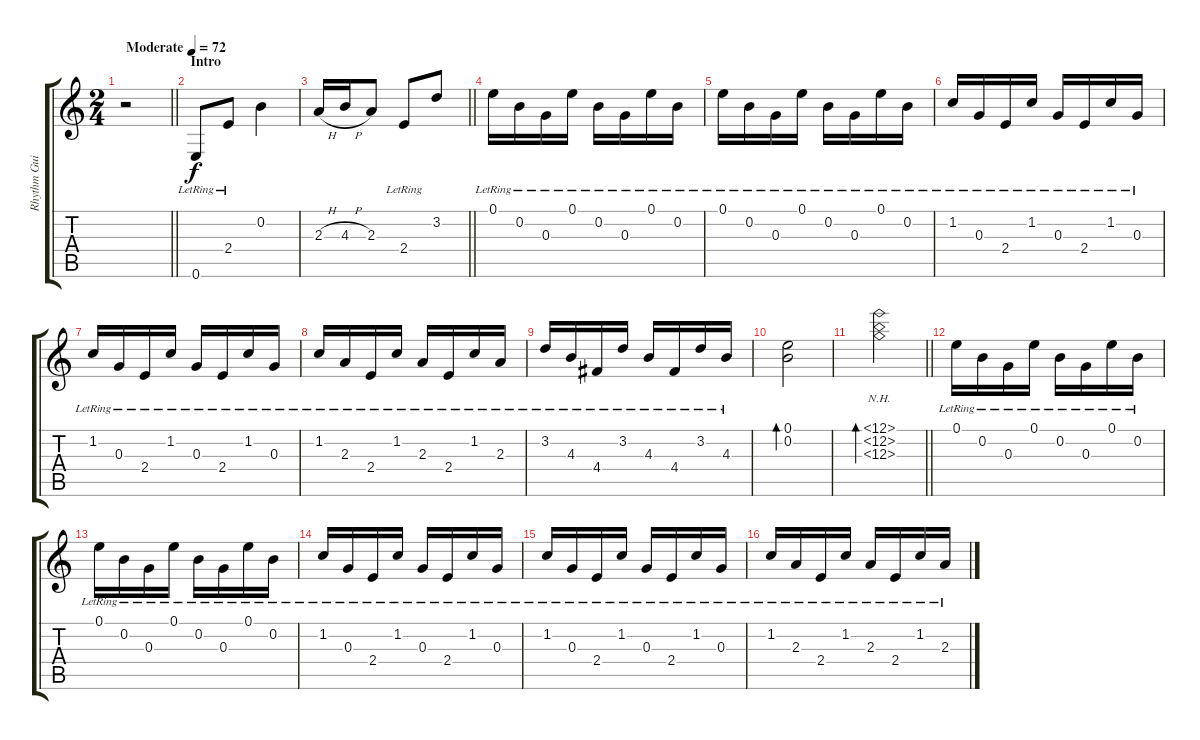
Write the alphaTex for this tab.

\track ("Rhythm Guitar" "Rhythm Gui") {instrument electricguitarclean}
\staff {score tabs}
\tuning (E4 B3 G3 D3 A2 E2) {hide}
\ts (2 4)
\tempo (72 "Moderate")
\clef g2
\barLineRight lightlight
\ks c
r.2{dy f instrument electricguitarclean} |
\section ("" "Intro")
0.6{lr}.8 2.4{lr}.8 0.2.4 |
\barLineRight lightlight
2.3{h}.16 4.3{h}.16 2.3.8 2.4{lr}.8 3.2.8 |
0.1{lr}.16 0.2{lr}.16 0.3{lr}.16 0.1{lr}.16 0.2{lr}.16 0.3{lr}.16 0.1{lr}.16 0.2{lr}.16 |
0.1{lr}.16 0.2{lr}.16 0.3{lr}.16 0.1{lr}.16 0.2{lr}.16 0.3{lr}.16 0.1{lr}.16 0.2{lr}.16 |
1.2{lr}.16 0.3{lr}.16 2.4{lr}.16 1.2{lr}.16 0.3{lr}.16 2.4{lr}.16 1.2{lr}.16 0.3{lr}.16 |
1.2{lr}.16 0.3{lr}.16 2.4{lr}.16 1.2{lr}.16 0.3{lr}.16 2.4{lr}.16 1.2{lr}.16 0.3{lr}.16 |
1.2{lr}.16 2.3{lr}.16 2.4{lr}.16 1.2{lr}.16 2.3{lr}.16 2.4{lr}.16 1.2{lr}.16 2.3{lr}.16 |
3.2{lr}.16 4.3{lr}.16 4.4{lr}.16 3.2{lr}.16 4.3{lr}.16 4.4{lr}.16 3.2{lr}.16 4.3{lr}.16 |
(0.1 0.2).2{bd 60} |
\barLineRight lightlight
(12.1{nh} 12.2{nh} 12.3{nh}).2{bd 120} |
0.1{lr}.16 0.2{lr}.16 0.3{lr}.16 0.1{lr}.16 0.2{lr}.16 0.3{lr}.16 0.1{lr}.16 0.2{lr}.16 |
0.1{lr}.16 0.2{lr}.16 0.3{lr}.16 0.1{lr}.16 0.2{lr}.16 0.3{lr}.16 0.1{lr}.16 0.2{lr}.16 |
1.2{lr}.16 0.3{lr}.16 2.4{lr}.16 1.2{lr}.16 0.3{lr}.16 2.4{lr}.16 1.2{lr}.16 0.3{lr}.16 |
1.2{lr}.16 0.3{lr}.16 2.4{lr}.16 1.2{lr}.16 0.3{lr}.16 2.4{lr}.16 1.2{lr}.16 0.3{lr}.16 |
1.2{lr}.16 2.3{lr}.16 2.4{lr}.16 1.2{lr}.16 2.3{lr}.16 2.4{lr}.16 1.2{lr}.16 2.3{lr}.16
